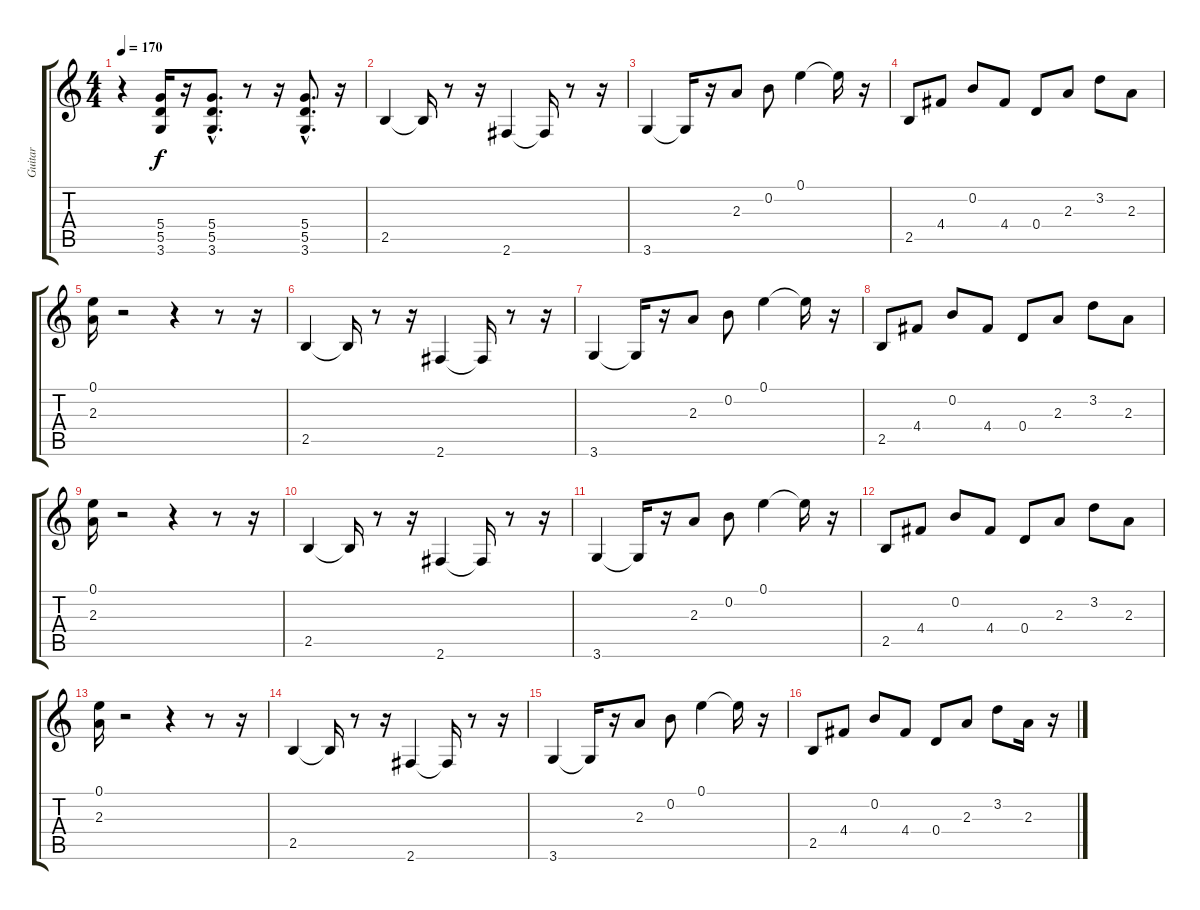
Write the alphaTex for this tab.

\track ("Guitar" "Guitar") {instrument electricguitarclean}
\staff {score tabs}
\tuning (E4 B3 G3 D3 A2 E2) {hide}
\ts (4 4)
\tempo 170
\clef g2
\ks c
r.4{dy f} (5.4 5.5 3.6).16 r.16 (5.4{hac} 5.5{hac} 3.6{hac}).8{d} r.8 r.16 (5.4{hac} 5.5{hac} 3.6{hac}).8{d} r.16 |
2.5.4 2.5{t}.16 r.8 r.16 2.6.4 2.6{t}.16 r.8 r.16 |
3.6.4 3.6{t}.16 r.16 2.3.8 0.2.8 0.1.4 0.1{t}.16 r.16 |
2.5.8 4.4.8 0.2.8 4.4.8 0.4.8 2.3.8 3.2.8 2.3.8 |
(0.1 2.3).16 r.2 r.4 r.8 r.16 |
2.5.4 2.5{t}.16 r.8 r.16 2.6.4 2.6{t}.16 r.8 r.16 |
3.6.4 3.6{t}.16 r.16 2.3.8 0.2.8 0.1.4 0.1{t}.16 r.16 |
2.5.8 4.4.8 0.2.8 4.4.8 0.4.8 2.3.8 3.2.8 2.3.8 |
(0.1 2.3).16 r.2 r.4 r.8 r.16 |
2.5.4 2.5{t}.16 r.8 r.16 2.6.4 2.6{t}.16 r.8 r.16 |
3.6.4 3.6{t}.16 r.16 2.3.8 0.2.8 0.1.4 0.1{t}.16 r.16 |
2.5.8 4.4.8 0.2.8 4.4.8 0.4.8 2.3.8 3.2.8 2.3.8 |
(0.1 2.3).16 r.2 r.4 r.8 r.16 |
2.5.4 2.5{t}.16 r.8 r.16 2.6.4 2.6{t}.16 r.8 r.16 |
3.6.4 3.6{t}.16 r.16 2.3.8 0.2.8 0.1.4 0.1{t}.16 r.16 |
2.5.8 4.4.8 0.2.8 4.4.8 0.4.8 2.3.8 3.2.8 2.3.16 r.16
